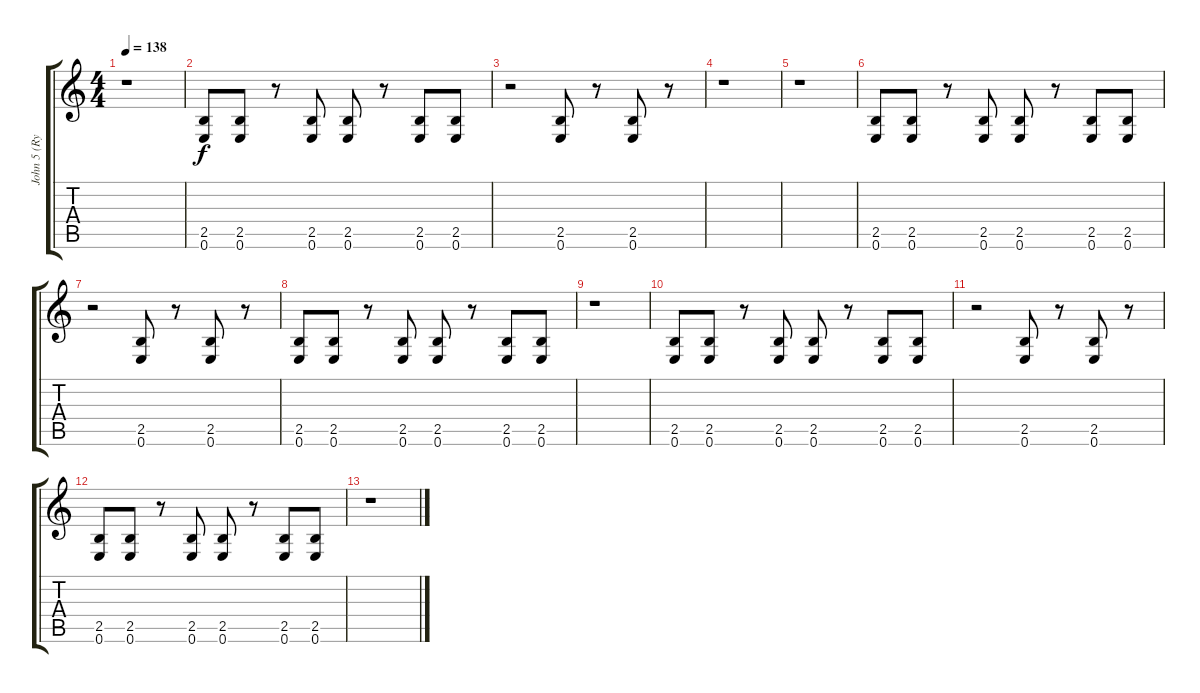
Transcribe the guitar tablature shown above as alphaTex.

\track ("John 5 (Rythmic)" "John 5 (Ry") {instrument distortionguitar}
\staff {score tabs}
\tuning (E4 B3 G3 D3 A2 E2) {hide}
\ts (4 4)
\tempo 138
\clef g2
\ks c
r.1{dy f} |
(2.5 0.6).8 (2.5 0.6).8 r.8 (2.5 0.6).8 (2.5 0.6).8 r.8 (2.5 0.6).8 (2.5 0.6).8 |
r.2 (2.5 0.6).8 r.8 (2.5 0.6).8 r.8 |
r.1 |
r.1 |
(2.5 0.6).8 (2.5 0.6).8 r.8 (2.5 0.6).8 (2.5 0.6).8 r.8 (2.5 0.6).8 (2.5 0.6).8 |
r.2 (2.5 0.6).8 r.8 (2.5 0.6).8 r.8 |
(2.5 0.6).8 (2.5 0.6).8 r.8 (2.5 0.6).8 (2.5 0.6).8 r.8 (2.5 0.6).8 (2.5 0.6).8 |
r.1 |
(2.5 0.6).8 (2.5 0.6).8 r.8 (2.5 0.6).8 (2.5 0.6).8 r.8 (2.5 0.6).8 (2.5 0.6).8 |
r.2 (2.5 0.6).8 r.8 (2.5 0.6).8 r.8 |
(2.5 0.6).8 (2.5 0.6).8 r.8 (2.5 0.6).8 (2.5 0.6).8 r.8 (2.5 0.6).8 (2.5 0.6).8 |
r.1
